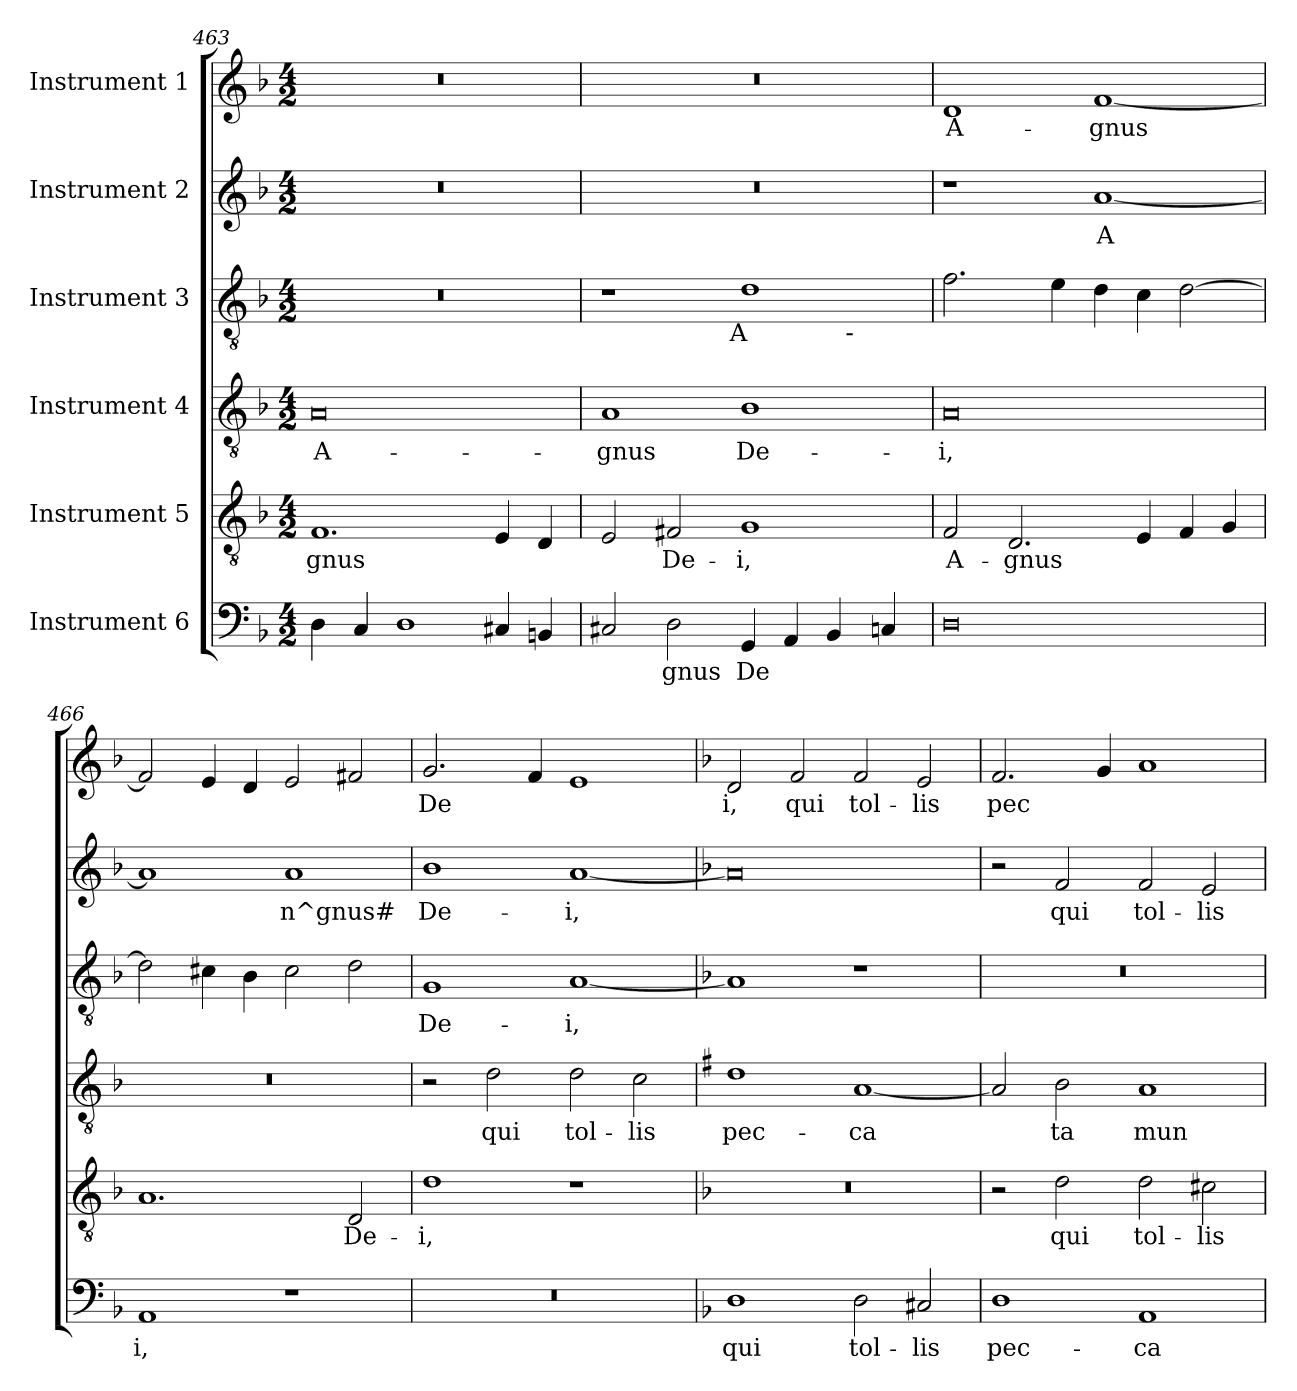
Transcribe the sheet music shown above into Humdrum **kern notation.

**kern	**text	**kern	**text	**kern	**text	**kern	**text	**kern	**text	**kern	**text
*part6	*part6	*part5	*part5	*part4	*part4	*part3	*part3	*part2	*part2	*part1	*part1
*staff6	*staff6	*staff5	*staff5	*staff4	*staff4	*staff3	*staff3	*staff2	*staff2	*staff1	*staff1
*I"Instrument 6	*	*I"Instrument 5	*	*I"Instrument 4	*	*I"Instrument 3	*	*I"Instrument 2	*	*I"Instrument 1	*
*clefF4	*	*clefGv2	*	*clefGv2	*	*clefGv2	*	*clefG2	*	*clefG2	*
*k[b-]	*	*k[b-]	*	*k[b-]	*	*k[b-]	*	*k[b-]	*	*k[b-]	*
*F:	*	*F:	*	*F:	*	*F:	*	*F:	*	*F:	*
*M4/2	*	*M4/2	*	*M4/2	*	*M4/2	*	*M4/2	*	*M4/2	*
=463	=463	=463	=463	=463	=463	=463	=463	=463	=463	=463	=463
!	!LO:LY:b:cj	!	!LO:LY:b:cj	!	!LO:LY:b:cj	!	!	!	!	!	!
4D\	--	1.F	-gnus	0A	A-	0r	.	0r	.	0r	.
!	!LO:LY:b:cj	!	!	!	!	!	!	!	!	!	!
4C/	--	.	.	.	.	.	.	.	.	.	.
!	!LO:LY:b:cj	!	!	!	!	!	!	!	!	!	!
1D	--	.	.	.	.	.	.	.	.	.	.
!	!LO:LY:b:cj	!	!LO:LY:b:cj	!	!	!	!	!	!	!	!
4C#/	--	4E/	.	.	.	.	.	.	.	.	.
!	!LO:LY:b:cj	!	!LO:LY:b:cj	!	!	!	!	!	!	!	!
4BB/	--	4D/	.	.	.	.	.	.	.	.	.
=464	=464	=464	=464	=464	=464	=464	=464	=464	=464	=464	=464
!	!LO:LY:b:cj	!	!LO:LY:b:cj	!	!LO:LY:b:cj	!	!	!	!	!	!
*	*	*	*	*	*	*^	*	*	*	*	*
*	*	*	*	*	*	*	*^	*	*	*	*	*
2C#/	--	2E/	.	1A	-gnus	1r	2ryy	1ryy	.	0r	.	0r	.
!	!LO:LY:b:cj	!	!LO:LY:b:cj	!	!	!	!	!	!	!	!	!	!
2D\	-gnus	2F#/	De-	.	.	.	4...ryy	.	.	.	.	.	.
!	!	!	!	!	!	!	!LO:TX:b:t=A	!	!	!	!	!	!
.	.	.	.	.	.	.	1ryy	.	.	.	.	.	.
!	!LO:LY:b:cj	!	!LO:LY:b:cj	!	!LO:LY:b:cj	!	!	!	!LO:LY:b:cj	!	!	!	!
4GG/	De-	1G	-i,	1B-	De-	1d	.	2ryy	.	.	.	.	.
!	!LO:LY:b:cj	!	!	!	!	!	!	!	!	!	!	!	!
4AA/	--	.	.	.	.	.	.	.	.	.	.	.	.
!	!LO:LY:b:cj	!	!	!	!	!	!	!	!	!	!	!	!
4BB-/	--	.	.	.	.	.	.	16ryy	.	.	.	.	.
!	!	!	!	!	!	!	!	!LO:TX:b:t=-	!	!	!	!	!
.	.	.	.	.	.	.	.	4..ryy	.	.	.	.	.
!	!LO:LY:b:cj	!	!	!	!	!	!	!	!	!	!	!	!
4Cn/	--	.	.	.	.	.	.	.	.	.	.	.	.
.	.	.	.	.	.	.	32ryy	.	.	.	.	.	.
=465	=465	=465	=465	=465	=465	=465	=465	=465	=465	=465	=465	=465	=465
!	!	!	!	!	!	!LO:TX:b:t=gnus	!	!	!	!	!	!	!
!	!LO:LY:b:cj	!	!LO:LY:b:cj	!	!LO:LY:b:cj	!	!	!	!LO:LY:b:cj	!	!	!	!LO:LY:b:cj
*	*	*	*	*	*	*v	*v	*v	*	*	*	*	*
0D	--	2F/	A-	0A	-i,	2.f\	.	1r	.	1d	A-
!	!	!	!LO:LY:b:cj	!	!	!	!	!	!	!	!
.	.	2.D/	-gnus	.	.	.	.	.	.	.	.
!	!	!	!	!	!	!	!LO:LY:b:cj	!	!	!	!
.	.	.	.	.	.	4e\	.	.	.	.	.
!	!	!	!	!	!	!	!LO:LY:b:cj	!	!LO:LY:b:cj	!	!LO:LY:b:cj
.	.	.	.	.	.	4d\	.	[<1a	A-	[<1f	-gnus
!	!	!	!LO:LY:b:cj	!	!	!	!LO:LY:b:cj	!	!	!	!
.	.	4E/	.	.	.	4c\	.	.	.	.	.
!	!	!	!LO:LY:b:cj	!	!	!	!LO:LY:b:cj	!	!	!	!
.	.	4F/	.	.	.	[>2d\	.	.	.	.	.
!	!	!	!LO:LY:b:cj	!	!	!	!	!	!	!	!
.	.	4G/	.	.	.	.	.	.	.	.	.
=466	=466	=466	=466	=466	=466	=466	=466	=466	=466	=466	=466
!	!LO:LY:b:cj	!	!LO:LY:b:cj	!	!	!	!LO:LY:b:cj	!	!LO:LY:b:cj	!	!LO:LY:b:cj
1AA	-i,	1.A	.	0r	.	2d\]	.	1a]	--	2f/]	.
!	!	!	!	!	!	!	!LO:LY:b:cj	!	!	!	!LO:LY:b:cj
.	.	.	.	.	.	4c#\	.	.	.	4e/	.
!	!	!	!	!	!	!	!LO:LY:b:cj	!	!	!	!LO:LY:b:cj
.	.	.	.	.	.	4B-\	.	.	.	4d/	.
!	!	!	!	!	!	!	!LO:LY:b:cj	!	!LO:LY:b:cj	!	!LO:LY:b:cj
1r	.	.	.	.	.	2c#\	.	1a	-n^gnus#	2e/	.
!	!	!	!LO:LY:b:cj	!	!	!	!LO:LY:b:cj	!	!	!	!LO:LY:b:cj
.	.	2D/	De-	.	.	2d\	.	.	.	2f#/	.
!!LO:PB:g=z
=467	=467	=467	=467	=467	=467	=467	=467	=467	=467	=467	=467
!	!	!	!LO:LY:b:cj	!	!	!	!LO:LY:b:cj	!	!LO:LY:b:cj	!	!LO:LY:b:cj
0r	.	1d	-i,	2r	.	1G	De-	1b-	De-	2.g/	De-
!	!	!	!	!	!LO:LY:b:cj	!	!	!	!	!	!
.	.	.	.	2d\	qui	.	.	.	.	.	.
!	!	!	!	!	!	!	!	!	!	!	!LO:LY:b:cj
.	.	.	.	.	.	.	.	.	.	4f/	--
!	!	!	!	!	!LO:LY:b:cj	!	!LO:LY:b:cj	!	!LO:LY:b:cj	!	!LO:LY:b:cj
.	.	1r	.	2d\	tol-	[<1A	-i,	[<1a	-i,	1e	--
!	!	!	!	!	!LO:LY:b:cj	!	!	!	!	!	!
.	.	.	.	2c\	-lis	.	.	.	.	.	.
=468	=468	=468	=468	=468	=468	=468	=468	=468	=468	=468	=468
*	*	*	*	*k[f#]	*	*	*	*	*	*	*
*	*	*	*	*G:	*	*	*	*	*	*	*
!	!LO:LY:b:cj	!	!	!	!LO:LY:b:cj	!	!LO:LY:b:cj	!	!LO:LY:b:cj	!	!LO:LY:b:cj
1D	qui	0r	.	1d	pec-	1A]	.	0a]	.	2d/	-i,
!	!	!	!	!	!	!	!	!	!	!	!LO:LY:b:cj
.	.	.	.	.	.	.	.	.	.	2f/	qui
!	!LO:LY:b:cj	!	!	!	!LO:LY:b:cj	!	!	!	!	!	!LO:LY:b:cj
2D\	tol-	.	.	[<1A	-ca-	1r	.	.	.	2f/	tol-
!	!LO:LY:b:cj	!	!	!	!	!	!	!	!	!	!LO:LY:b:cj
2C#/	-lis	.	.	.	.	.	.	.	.	2e/	-lis
=469	=469	=469	=469	=469	=469	=469	=469	=469	=469	=469	=469
!	!LO:LY:b:cj	!	!	!	!LO:LY:b:cj	!	!	!	!	!	!LO:LY:b:cj
1D	pec-	2r	.	2A/]	--	0r	.	2r	.	2.f/	pec-
!	!	!	!LO:LY:b:cj	!	!LO:LY:b:cj	!	!	!	!LO:LY:b:cj	!	!
.	.	2d\	qui	2B\	-ta	.	.	2f/	qui	.	.
!	!	!	!	!	!	!	!	!	!	!	!LO:LY:b:cj
.	.	.	.	.	.	.	.	.	.	4g/	--
!	!LO:LY:b:cj	!	!LO:LY:b:cj	!	!LO:LY:b:cj	!	!	!	!LO:LY:b:cj	!	!LO:LY:b:cj
1AA	-ca-	2d\	tol-	1A	mun-	.	.	2f/	tol-	1a	--
!	!	!	!LO:LY:b:cj	!	!	!	!	!	!LO:LY:b:cj	!	!
.	.	2c#\	-lis	.	.	.	.	2e/	-lis	.	.
=	=	=	=	=	=	=	=	=	=	=	=
*-	*-	*-	*-	*-	*-	*-	*-	*-	*-	*-	*-
